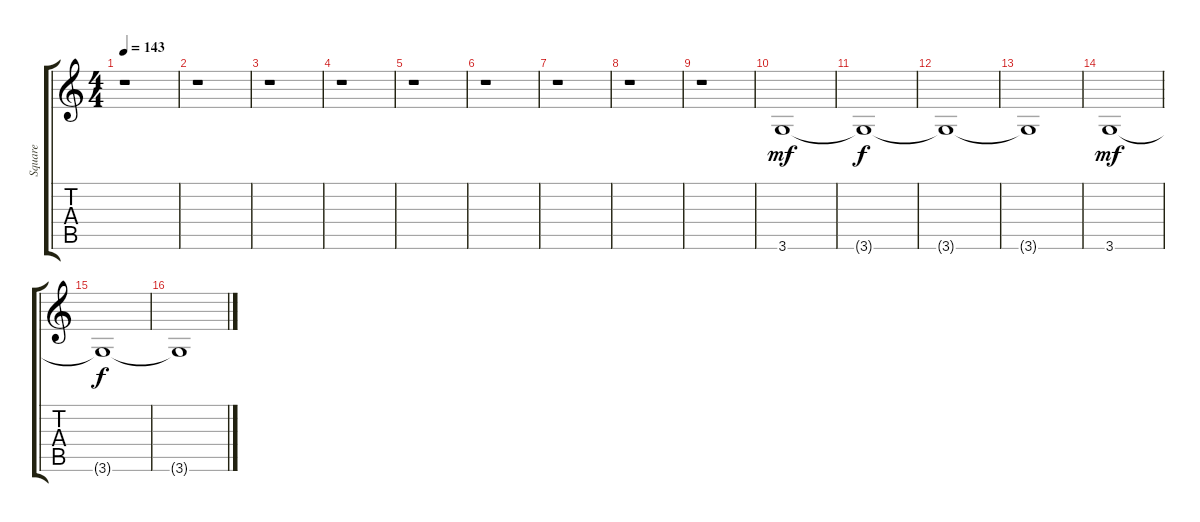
\track ("Square" "Square") {instrument acousticbass}
\staff {score tabs}
\tuning (E4 B3 G3 D3 A2 E2) {hide}
\ts (4 4)
\tempo 143
\clef g2
\ks c
r.1{dy mf} |
r.1 |
r.1 |
r.1 |
r.1 |
r.1 |
r.1 |
r.1 |
r.1 |
3.6.1 |
3.6{t}.1{dy f} |
3.6{t}.1 |
3.6{t}.1 |
3.6.1{dy mf} |
3.6{t}.1{dy f} |
3.6{t}.1
